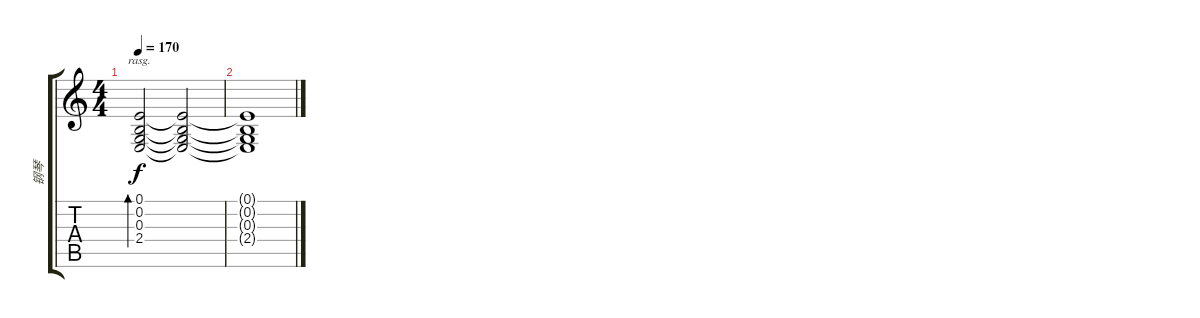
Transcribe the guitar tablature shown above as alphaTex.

\track ("钢琴" "钢琴") {instrument electricgrandpiano}
\staff {score tabs}
\tuning (E4 B3 G3 D3 A2 E2) {hide}
\ts (4 4)
\tempo 170
\clef g2
\ks c
(0.1 0.2 0.3 2.4).2{bd 480 rasg ii dy f} (0.1{t} 0.2{t} 0.3{t} 2.4{t}).2 |
(0.1{t} 0.2{t} 0.3{t} 2.4{t}).1
